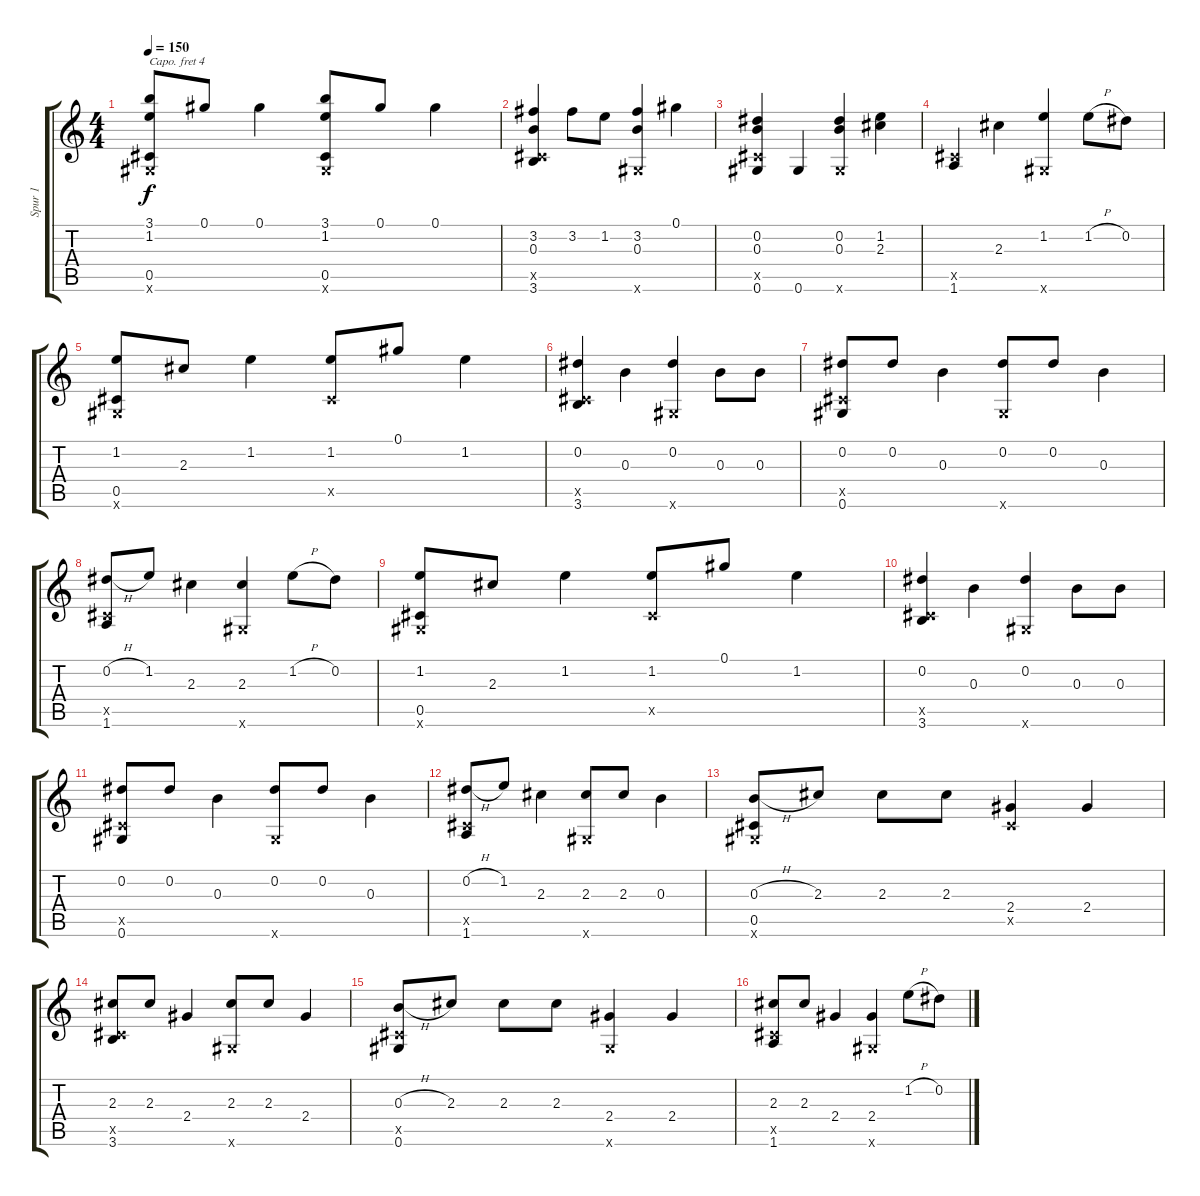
\track ("Spur 1" "Spur 1") {instrument acousticguitarsteel}
\staff {score tabs}
\capo 4
\tuning (E4 B3 G3 D3 A2 E2) {hide}
\ts (4 4)
\tempo 150
\clef g2
\ks c
(3.1 1.2 0.5 0.6{x}).8{dy f} 0.1.8 0.1.4 (3.1 1.2 0.5 0.6{x}).8 0.1.8 0.1.4 |
(3.2 0.3 0.5{x} 3.6).4 3.2.8 1.2.8 (3.2 0.3 0.6{x}).4 0.1.4 |
(0.2 0.3 0.5{x} 0.6).4 0.6.4 (0.2 0.3 0.6{x}).4 (1.2 2.3).4 |
(0.5{x} 1.6).4 2.3.4 (1.2 0.6{x}).4 1.2{h}.8 0.2.8 |
(1.2 0.5 0.6{x}).8 2.3.8 1.2.4 (1.2 0.5{x}).8 0.1.8 1.2.4 |
(0.2 0.5{x} 3.6).4 0.3.4 (0.2 0.6{x}).4 0.3.8 0.3.8 |
(0.2 0.5{x} 0.6).8 0.2.8 0.3.4 (0.2 0.6{x}).8 0.2.8 0.3.4 |
(0.2{h} 0.5{x} 1.6).8 1.2.8 2.3.4 (2.3 0.6{x}).4 1.2{h}.8 0.2.8 |
(1.2 0.5 0.6{x}).8 2.3.8 1.2.4 (1.2 0.5{x}).8 0.1.8 1.2.4 |
(0.2 0.5{x} 3.6).4 0.3.4 (0.2 0.6{x}).4 0.3.8 0.3.8 |
(0.2 0.5{x} 0.6).8 0.2.8 0.3.4 (0.2 0.6{x}).8 0.2.8 0.3.4 |
(0.2{h} 0.5{x} 1.6).8 1.2.8 2.3.4 (2.3 0.6{x}).8 2.3.8 0.3.4 |
(0.3{h} 0.5 0.6{x}).8 2.3.8 2.3.8 2.3.8 (2.4 0.5{x}).4 2.4.4 |
(2.3 0.5{x} 3.6).8 2.3.8 2.4.4 (2.3 0.6{x}).8 2.3.8 2.4.4 |
(0.3{h} 0.5{x} 0.6).8 2.3.8 2.3.8 2.3.8 (2.4 0.6{x}).4 2.4.4 |
(2.3 0.5{x} 1.6).8 2.3.8 2.4.4 (2.4 0.6{x}).4 1.2{h}.8 0.2.8
